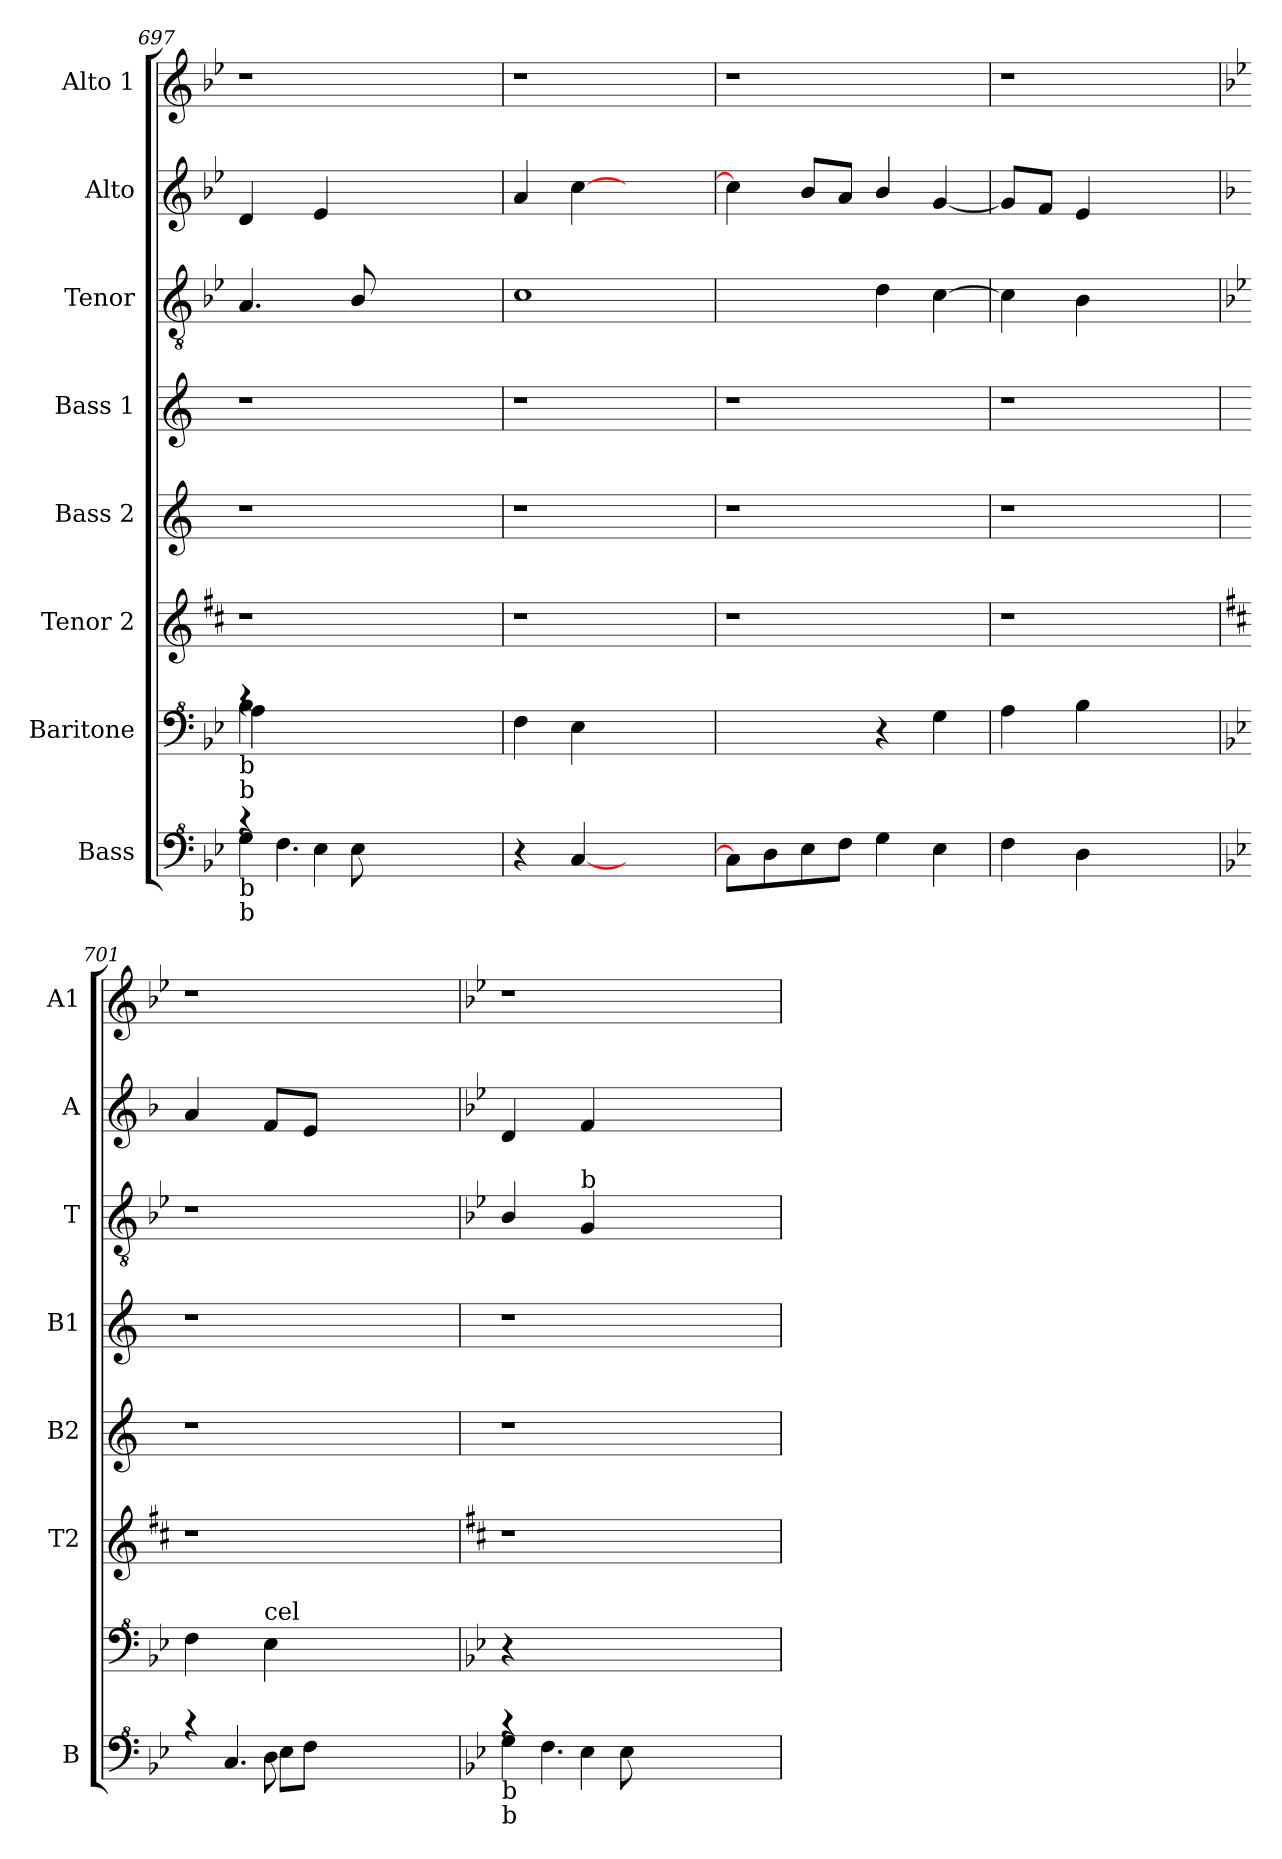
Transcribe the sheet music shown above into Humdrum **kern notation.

**kern	**kern	**kern	**kern	**kern	**kern	**kern	**kern
*part8	*part7	*part6	*part5	*part4	*part3	*part2	*part1
*staff8	*staff7	*staff6	*staff5	*staff4	*staff3	*staff2	*staff1
*I"Bass	*I"Baritone	*I"Tenor 2	*I"Bass 2	*I"Bass 1	*I"Tenor	*I"Alto	*I"Alto 1
*I'B	*	*I'T2	*I'B2	*I'B1	*I'T	*I'A	*I'A1
!!LO:LB:g=z
*clefF^4	*clefF^4	*clefG2	*clefG2	*clefG2	*clefGv2	*clefG2	*clefG2
*	*	*ITrd1c2	*	*	*ITrd1c2	*ITrd1c2	*ITrd1c2
*k[b-e-]	*k[b-e-]	*k[]	*k[]	*k[]	*k[b-e-a-d-]	*k[b-e-a-d-]	*k[b-e-a-d-]
*B-:	*B-:	*C:	*C:	*C:	*A-:	*A-:	*A-:
=697	=697	=697	=697	=697	=697	=697	=697
*^	*^	*	*	*	*	*	*
*	*^	*	*^	*	*	*	*	*	*
*	*	*^	*	*	*	*	*	*	*	*	*
!	!	!	!	!LO:TX:b:t=b	!	!	!	!	!	!	!	!
!	!	!	!	!LO:TX:b:t=b	!	!	!	!	!	!	!	!
!LO:TX:b:t=b	!	!	!	!	!	!	!	!	!	!	!	!
!LO:TX:b:t=b	!	!	!	!	!	!	!	!	!	!	!	!
4rcc	4g\	8ryy	4.ryy	4rcc	4b-\	4a\	1r	1r	1r	4.G/	4c/	1r
.	.	4.f\	.	.	.	.	.	.	.	.	.	.
2ryy	4e-\	.	.	2.ryy	2.ryy	2.ryy	.	.	.	.	4d-/	.
.	.	.	8e-\	.	.	.	.	.	.	8A-/	.	.
.	2ryy	2ryy	2ryy	.	.	.	.	.	.	2ryy	2ryy	.
4ryy	.	.	.	.	.	.	.	.	.	.	.	.
*v	*v	*v	*v	*	*	*	*	*	*	*	*	*
*	*v	*v	*v	*	*	*	*	*	*
=698	=698	=698	=698	=698	=698	=698	=698
4r	4f\	1r	1r	1r	1B-	4g/	1r
[<4c/	4e-\	.	.	.	.	[>4b-\	.
2ryy	2ryy	.	.	.	.	2ryy	.
=699	=699	=699	=699	=699	=699	=699	=699
8c\L]	2ryy	1r	1r	1r	2ryy	4b-\]	1r
8d\	.	.	.	.	.	.	.
8e-\	.	.	.	.	.	8a-/L	.
8f\J	.	.	.	.	.	8g/J	.
4g\	4r	.	.	.	4c\	4a-/	.
4e-\	4g\	.	.	.	[>4B-\	[<4f/	.
=700	=700	=700	=700	=700	=700	=700	=700
4f\	4a\	1r	1r	1r	4B-\]	8f/L]	1r
.	.	.	.	.	.	8e-/J	.
4d\	4b-\	.	.	.	4A-\	4d-/	.
2ryy	2ryy	.	.	.	2ryy	2ryy	.
=701	=701	=701	=701	=701	=701	=701	=701
*	*	*	*	*	*	*k[b-e-a-]	*
*	*	*	*	*	*	*E-:	*
*^	*	*	*	*	*	*	*
*	*^	*	*	*	*	*	*	*
4rcc	8ryy	4ryy	4f\	1r	1r	1r	1r	4g/	1r
.	4.c/	.	.	.	.	.	.	.	.
!	!	!	!LO:TX:a:t=cel	!	!	!	!	!	!
8d\	.	8e-\L	4e-\	.	.	.	.	8e-/L	.
2ryy	.	8f\J	.	.	.	.	.	8d/J	.
.	2ryy	2ryy	2ryy	.	.	.	.	2ryy	.
8ryy	.	.	.	.	.	.	.	.	.
*v	*v	*v	*	*	*	*	*	*	*
!!LO:LB:g=z
=702	=702	=702	=702	=702	=702	=702	=702
*	*	*	*	*	*	*k[b-e-a-d-]	*
*	*	*	*	*	*	*A-:	*
*^	*	*	*	*	*	*	*
*	*^	*	*	*	*	*	*	*
*	*	*^	*	*	*	*	*	*	*
!LO:TX:b:t=b	!	!	!	!	!	!	!	!	!	!
!LO:TX:b:t=b	!	!	!	!	!	!	!	!	!	!
4rcc	4g\	8ryy	4.ryy	4r	1r	1r	1r	4A-/	4c/	1r
.	.	4.f\	.	.	.	.	.	.	.	.
!	!	!	!	!	!	!	!	!LO:TX:a:t=b	!	!
2ryy	4e-\	.	.	2.ryy	.	.	.	4F/	4e-/	.
.	.	.	8e-\	.	.	.	.	.	.	.
.	2ryy	2ryy	2ryy	.	.	.	.	2ryy	2ryy	.
4ryy	.	.	.	.	.	.	.	.	.	.
*v	*v	*v	*v	*	*	*	*	*	*	*
=	=	=	=	=	=	=	=
*-	*-	*-	*-	*-	*-	*-	*-
